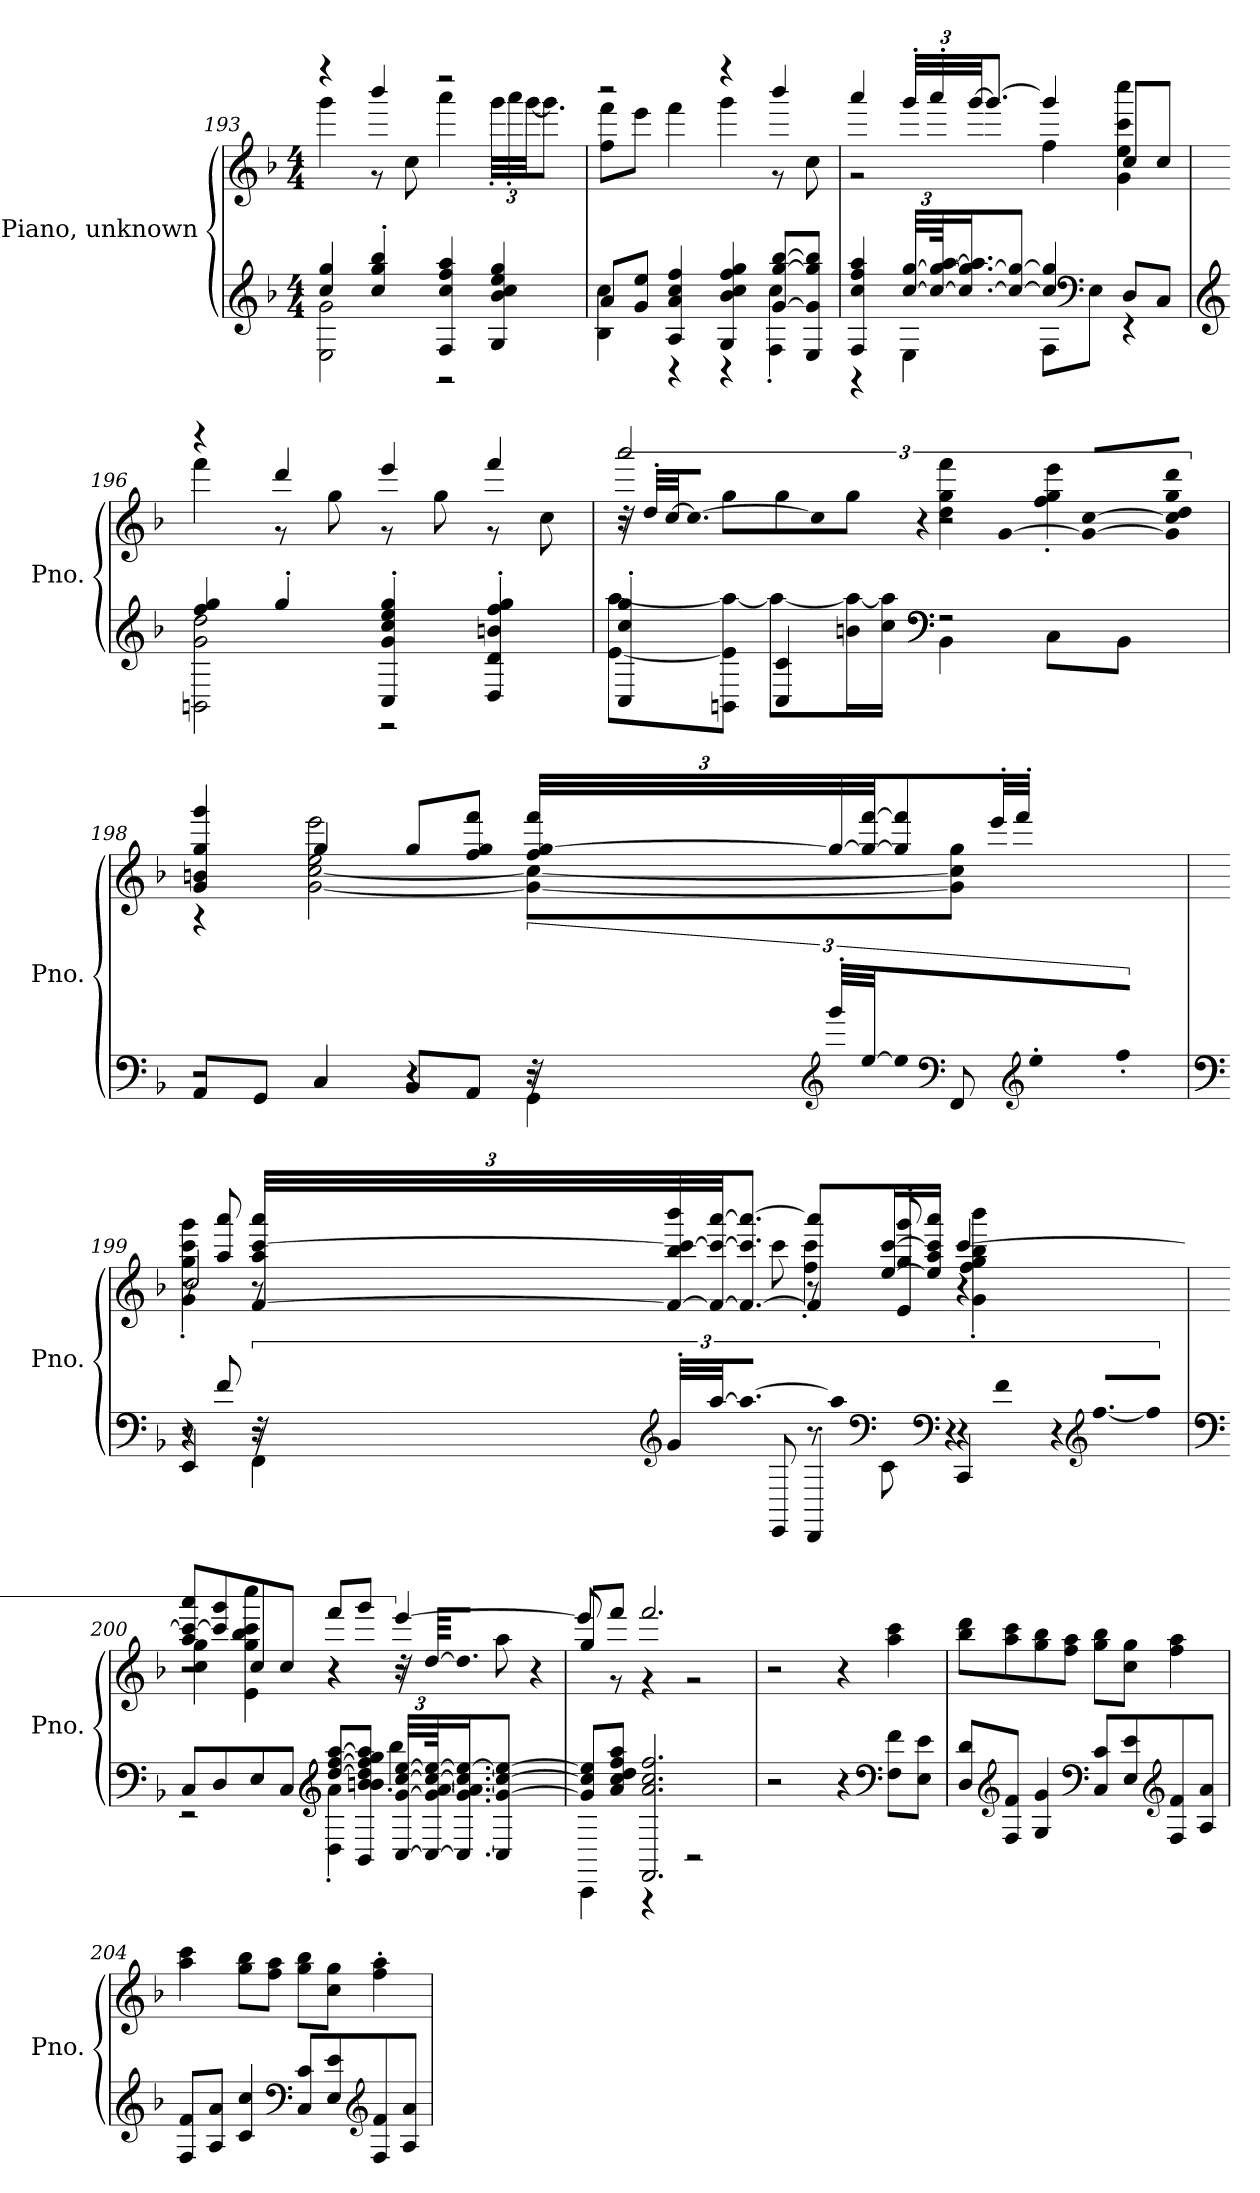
**kern	**kern
*part1	*part1
*staff2	*staff1
*I"Piano, unknown	*
*I'Pno.	*
*clefG2	*clefG2
*k[b-]	*k[b-]
*M4/4	*M4/4
=193	=193
*^	*^
4cc/ 4gg/	2E\ 2g\	4r	4ggg\
4cc/' 4gg/' 4bb-/'	.	4bbb-/	8r
.	.	.	8cc\
4F/ 4cc/ 4ff/ 4aa/	2r	2r	4aaa\
*	*	*	*Xbrackettup
4G/ 4b-/ 4cc/ 4ee/ 4gg/	.	.	48ggg'\LLL
.	.	.	48aaa'\
.	.	.	[48ggg\JJ
.	.	.	8.ggg\J]
!!LO:LB:g=z	!!
=194	=194	=194	=194
8a/L	4B-\ 4cc\	2r	8ff\ 8fff\L
8g/ 8ee/J	.	.	8eee\J
4A/ 4a/ 4cc/ 4ff/	4r	.	4fff\
4G/ 4b-/ 4cc/ 4ff/ 4gg/	4r	4r	4ggg\
[8g/ [8gg/ [8bb-/L	4F\' 4cc\'	4bbb-/	8r
8E/ 8g/] 8gg/] 8bb-/]J	.	.	8cc\
=195	=195	=195	=195
4F/ 4cc/ 4ff/ 4aa/	4r	4aaa/	2r
*Xbrackettup	*	*	*
[48cc/ [48gg/LLL	4E\	48ggg'/LLL	.
96cc/_ 96gg/_ [96aa/JK	.	48aaa'/	.
16.cc/_ 16.gg/_ 16.aa/]J	.	.	.
.	.	[48ggg/JJ	.
.	.	8.ggg/J_	.
8cc/_ 8gg/_J	.	.	.
4cc/] 4gg/]	8F\L	4ggg/]	4ff\
*clefF4	*	*	*
.	8E\J	.	.
8D/L	4r	8cc/L	4g\ 4ee\ 4ccc\ 4cccc\
8C/J	.	8cc/J	.
=196	=196	=196	=196
*clefG2	*	*	*
4ff/ 4gg/	2BBn\ 2g\ 2dd\	4r	4fff\
4gg'/	.	4ddd/	8r
.	.	.	8gg\
4C/' 4g/' 4cc/' 4ee/' 4gg/'	2r	4eee/	8r
.	.	.	8gg\
4D/' 4d/' 4bn/' 4ff/' 4gg/'	.	4fff/	8r
.	.	.	8cc\
!!LO:LB:g=z
=197	=197	=197	=197
*	*	*	*^
*	*	*	*	*brackettup
4C/' 4cc/' 4gg/'	[8e\ [8aa\L	2aaa/	8r	48r
.	.	.	.	48dd'/LLL
.	.	.	.	[48cc/JJ
.	.	.	.	8.cc/J_
.	8BBn\ 8e\] 8aa\_J	.	8gg\L	.
4C/ 4c/	8aa\L_	.	8gg\	8cc/]
.	16bn\ 16aa\_L	.	8gg\J	8r
.	16cc\ 16aa\]JJ	.	.	.
*clefF4	*	*	*	*
2r	4BB\	2r	4dd\ 4gg\ 4fff\	[4g/
.	8C\L	.	4ff\' 4gg\' 4eee\'	8g/_ [8cc/L
.	8BB\J	.	.	8g/] 8cc/] 8dd/ 8gg/ 8ddd/J
*	*	*	*v	*v
=198	=198	=198	=198
*	*^	*	*
8AA/L	2r	2r	4g/ 4bn/ 4gg/ 4ggg/	4r
8GG/J	.	.	.	.
4C/	.	.	4gg/	[2g\ [2cc\ 2ee\ 2eee\
8BB-/L	4r	4r	8gg/L	.
8AA/J	.	.	8ff/ 8gg/ 8fff/J	.
*brackettup	*	*	*Xbrackettup	*
48r	4GG\	8r	48ff/ [48gg/ 48fff/LLL	8g\_ 8cc\_L
*clefG2	*	*	*	*
48ggg'/LLL	.	.	48gg/_	.
[48ee/JJ	.	.	48gg/_ [48fff/JJ	.
8ee/]	.	.	8gg/] 8fff/]	.
*clefF4	*	*	*	*
.	.	8FF/	.	8g\] 8cc\] 8gg\J
*clefG2	*	*	*	*
32ee'/LL	.	.	32eee'/LL	.
32ff'/JJJ	.	.	32fff'/JJJ	.
*	*	*	*v	*v
!!LO:LB:g=z
=199	=199	=199	=199
*clefF4	*	*	*
*	*	*	*^
*	*	*	*	*^
8r	4r	4EE/	8r	4g\' 4gg\' 4ccc\' 4ggg\'	2cc/
8f/	.	.	8aa/ 8aaa/	.	.
48r	4FF\	8r	[48f/ 48aa/ [48ccc/ 48aaa/LLL	8r	.
*clefG2	*	*	*	*	*
48g'/LLL	.	.	48f/_ 48bb-/ 48ccc/_ 48bbb-/	.	.
[48aa/JJ	.	.	48f/_ 48ccc/_ [48aaa/JJ	.	.
8.aa/J_	.	.	8.f/_ 8.ccc/] 8.aaa/_J	.	.
.	.	8EE/	.	8ccc\	.
8aa/]	8r	4DD'/	8f/] 8aaa/]L	4ff\' 4ccc\'	8r
*clefF4	*	*	*	*	*
16r	8EE\	.	[16ee/ [16ccc/L	.	8e/' 8gg/' 8ggg/'
16f/	.	.	16ee/] 16aa/ 16ccc/] 16aaa/JJ	.	.
32r	4r	4CC/	[4ccc/	4g\' 4ff\' 4gg\' 4bb-\' 4bbb-\'	4r
*clefG2	*	*	*	*	*
[16.ff/KL	.	.	.	.	.
8ff/J]	.	.	.	.	.
*v	*v	*v	*	*	*
!!LO:LB:g=z	!!	!!
=200	=200	=200	=200
*clefF4	*	*	*
*^	*	*	*
8C/L	2r	8aa/ 8ccc/_ 8aaa/L	4cc\ 4gg\	2r
8D/	.	8ccc/] 8ggg/	.	.
8E/	.	8cc/	4e\ 4gg\ 4bb-\ 4ccc\ 4cccc\	.
8C/J	.	8cc/J	.	.
*clefG2	*	*	*	*
[8dd/ [8ff/ [8aa/L	4D\' 4a\'	8fff/L	4r	4r
8BB-/ 8b-/ 8bn/ 8dd/] 8ff/] 8gg/ 8aa/]J	.	8ggg/J	.	.
*Xbrackettup	*	*brackettup	*	*
[48C/ [48g/ [48cc/ [48ee/LLL	4bb-'\	48r	8r	[4eee/
96C/_ 96g/_ [96a/ 96cc/_ 96ee/_JK	.	[96dd/KKLL	.	.
16.C/_ 16.g/_ 16.a/] 16.cc/_ 16.ee/_J	.	16.dd/JJ]	.	.
8C/] 8g/_ 8cc/_ 8ee/_J	.	8r	8aa\	.
*	*	*	*v	*v
=201	=201	=201	=201
8g/] 8cc/] 8ee/]L	4CC\	8gg/L	8eee/]
8a/ 8cc/ 8dd/ 8ff/ 8aa/J	.	8fff/J	8r
2.FF/ 2.a/ 2.cc/ 2.ff/	4r	2.fff/	4r
.	2r	.	2r
*v	*v	*	*
*	*v	*v
=202	=202
2r	2r
4r	4r
*clefF4	*
8F\ 8f\L	4aa\ 4ccc\
8E\ 8e\J	.
!!LO:PB:g=z
=203	=203
8D/ 8d/L	8bb-\ 8ddd\L
*clefG2	*
8F/ 8f/J	8aa\ 8ccc\
4G/ 4g/	8gg\ 8bb-\
.	8ff\ 8aa\J
*clefF4	*
8C/ 8c/L	8gg\ 8bb-\L
8E/ 8e/	8cc\ 8gg\J
*clefG2	*
8F/ 8f/	4ff\ 4aa\
8A/ 8a/J	.
=204	=204
8F/ 8f/L	4aa\ 4ccc\
8A/ 8a/J	.
4c/ 4cc/	8gg\ 8bb-\L
.	8ff\ 8aa\J
*clefF4	*
8C/ 8c/L	8gg\ 8bb-\L
8E/ 8e/	8cc\ 8gg\J
*clefG2	*
8F/ 8f/	4ff\' 4aa\'
8A/ 8a/J	.
=	=
*-	*-
